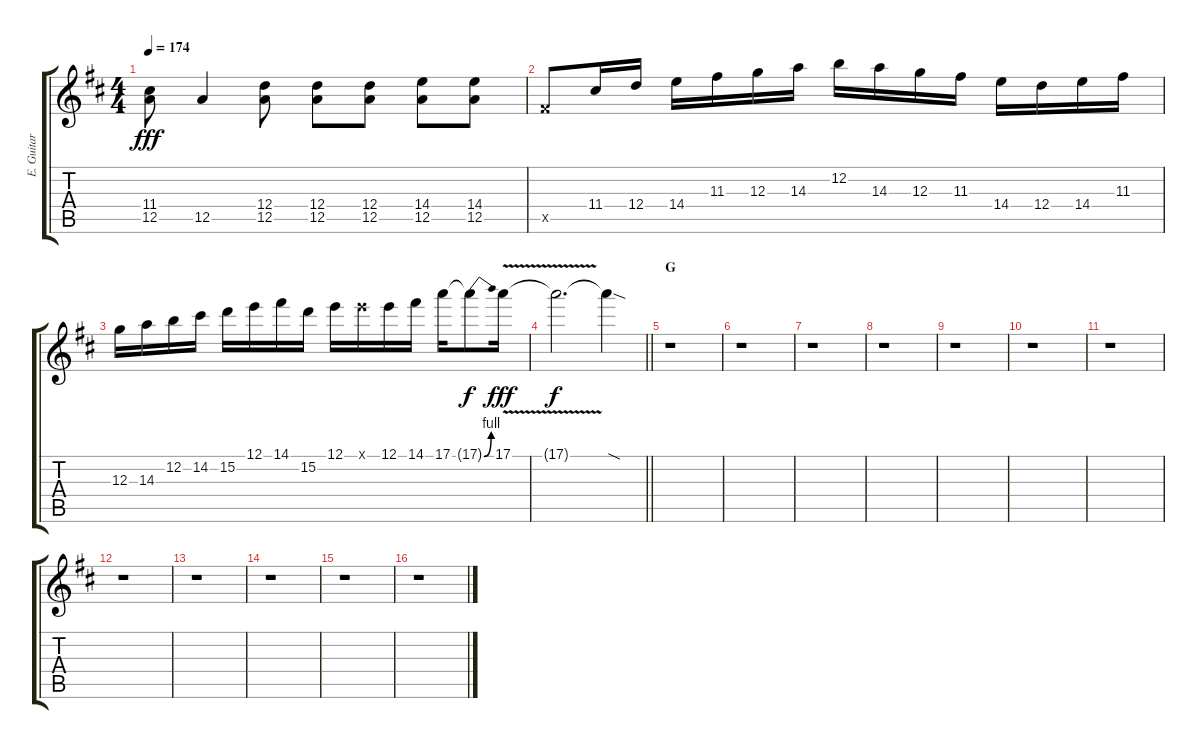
\track ("E. Guitar III" "E. Guitar ") {instrument overdrivenguitar}
\staff {score tabs}
\tuning (E4 B3 G3 D3 A2 E2) {hide}
\ts (4 4)
\tempo 174
\clef g2
\ks bminor
(11.4 12.5).8{dy fff} 12.5.4 (12.4 12.5).8 (12.4 12.5).8 (12.4 12.5).8 (14.4 12.5).8 (14.4 12.5).8 |
9.5{x}.8 11.4.16 12.4.16 14.4.16 11.3.16 12.3.16 14.3.16 12.2.16 14.3.16 12.3.16 11.3.16 14.4.16 12.4.16 14.4.16 11.3.16 |
12.3.16 14.3.16 12.2.16 14.2.16 15.2.16 12.1.16 14.1.16 15.2.16 12.1.16 12.1{x}.16 12.1.16 14.1.16 17.1.16 17.1{be (bend 0 0 60 4) t}.8{dy f} 17.1{v}.16{dy fff} |
\barLineRight lightlight
17.1{t}.2{d dy f} 17.1{sod t}.4 |
\section ("" "G")
r.1 |
r.1 |
r.1 |
r.1 |
r.1 |
r.1 |
r.1 |
r.1 |
r.1 |
r.1 |
r.1 |
r.1
